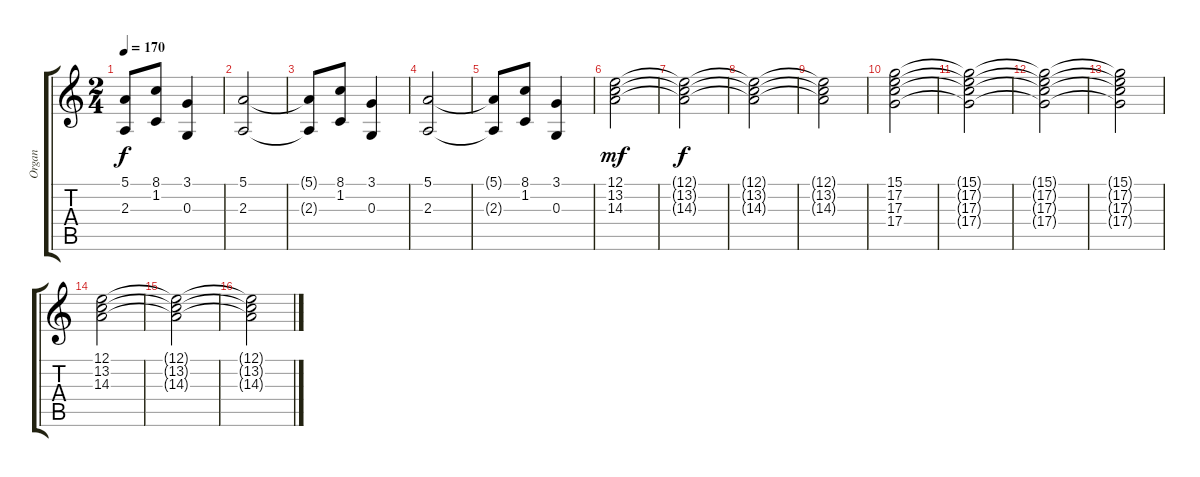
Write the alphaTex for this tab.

\track ("Organ" "Organ") {instrument drawbarorgan}
\staff {score tabs}
\tuning (E4 B3 G3 D3 A2 E2) {hide}
\ts (2 4)
\tempo 170
\clef g2
\ks c
(5.1{t} 2.3{t}).8{dy f} (8.1 1.2).8 (3.1 0.3).4 |
(5.1 2.3).2 |
(5.1{t} 2.3{t}).8 (8.1 1.2).8 (3.1 0.3).4 |
(5.1 2.3).2 |
(5.1{t} 2.3{t}).8 (8.1 1.2).8 (3.1 0.3).4 |
(12.1 13.2 14.3).2{dy mf} |
(12.1{t} 13.2{t} 14.3{t}).2{dy f} |
(12.1{t} 13.2{t} 14.3{t}).2 |
(12.1{t} 13.2{t} 14.3{t}).2 |
(15.1 17.2 17.3 17.4).2 |
(15.1{t} 17.2{t} 17.3{t} 17.4{t}).2 |
(15.1{t} 17.2{t} 17.3{t} 17.4{t}).2 |
(15.1{t} 17.2{t} 17.3{t} 17.4{t}).2 |
(12.1 13.2 14.3).2 |
(12.1{t} 13.2{t} 14.3{t}).2 |
(12.1{t} 13.2{t} 14.3{t}).2
